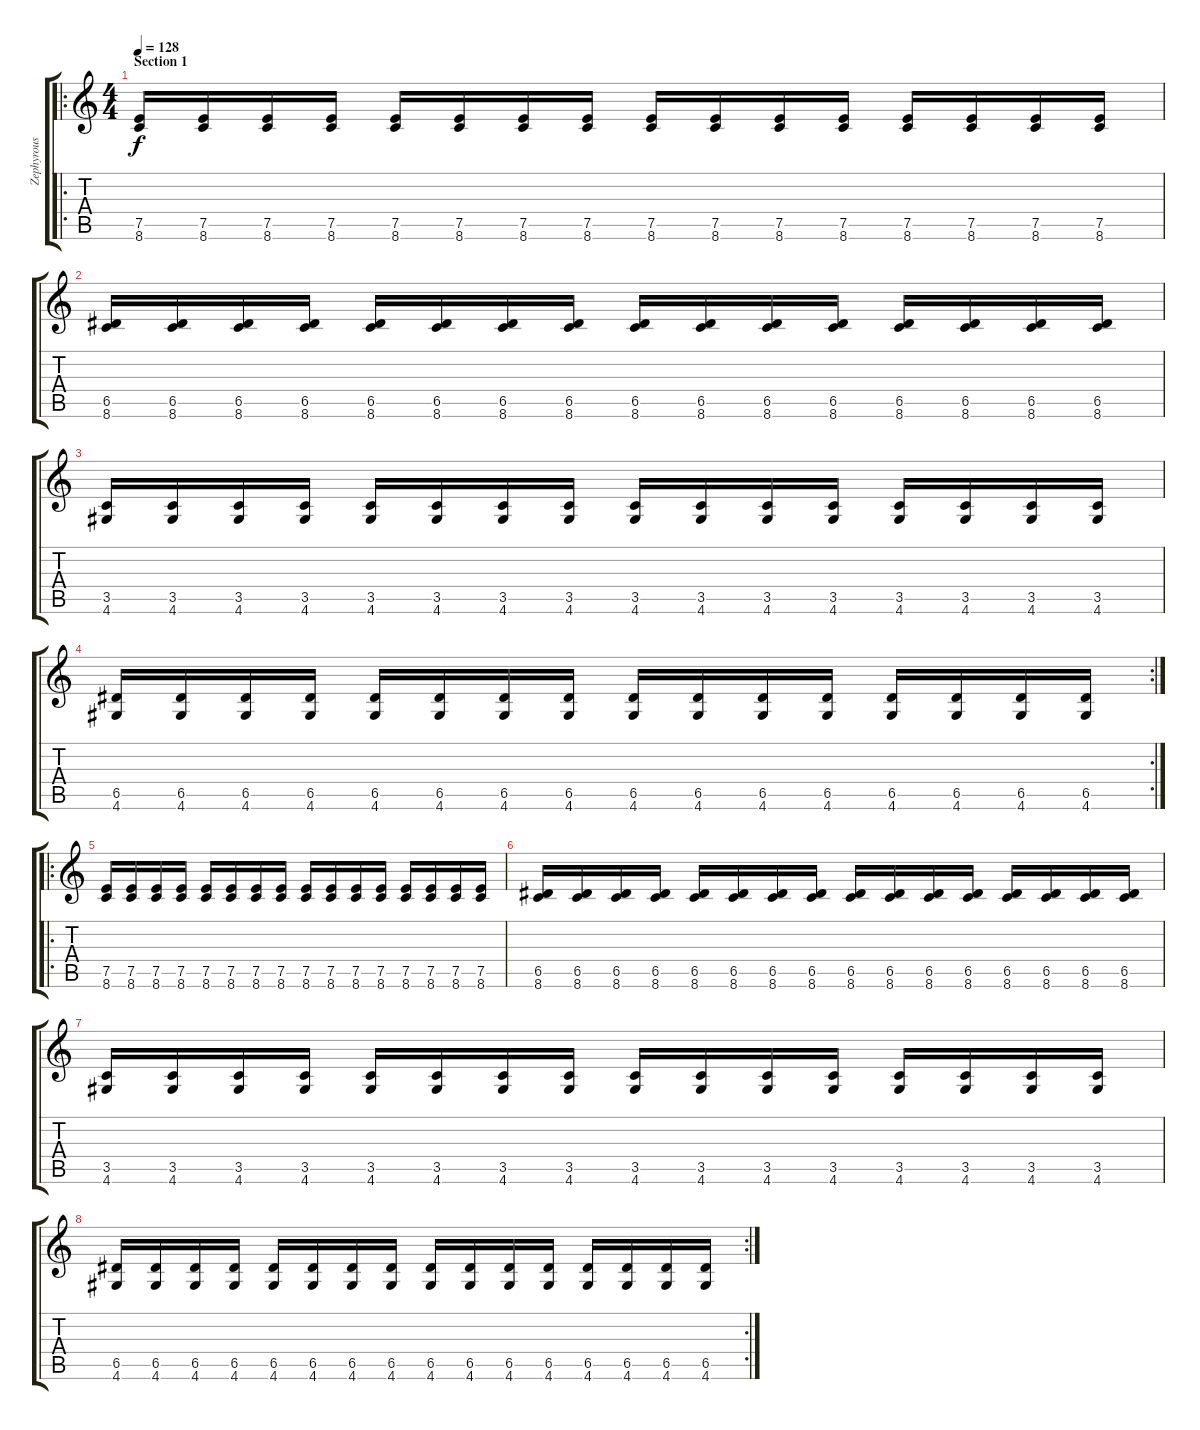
\track ("Zephyrous" "Zephyrous") {instrument overdrivenguitar}
\staff {score tabs}
\tuning (E4 B3 G3 D3 A2 E2) {hide}
\ro
\ts (4 4)
\section ("" "Section 1")
\tempo 128
\clef g2
\ks c
(7.5 8.6).16{dy f instrument overdrivenguitar} (7.5 8.6).16 (7.5 8.6).16 (7.5 8.6).16 (7.5 8.6).16 (7.5 8.6).16 (7.5 8.6).16 (7.5 8.6).16 (7.5 8.6).16 (7.5 8.6).16 (7.5 8.6).16 (7.5 8.6).16 (7.5 8.6).16 (7.5 8.6).16 (7.5 8.6).16 (7.5 8.6).16 |
(6.5 8.6).16 (6.5 8.6).16 (6.5 8.6).16 (6.5 8.6).16 (6.5 8.6).16 (6.5 8.6).16 (6.5 8.6).16 (6.5 8.6).16 (6.5 8.6).16 (6.5 8.6).16 (6.5 8.6).16 (6.5 8.6).16 (6.5 8.6).16 (6.5 8.6).16 (6.5 8.6).16 (6.5 8.6).16 |
(3.5 4.6).16 (3.5 4.6).16 (3.5 4.6).16 (3.5 4.6).16 (3.5 4.6).16 (3.5 4.6).16 (3.5 4.6).16 (3.5 4.6).16 (3.5 4.6).16 (3.5 4.6).16 (3.5 4.6).16 (3.5 4.6).16 (3.5 4.6).16 (3.5 4.6).16 (3.5 4.6).16 (3.5 4.6).16 |
\rc 2
(6.5 4.6).16 (6.5 4.6).16 (6.5 4.6).16 (6.5 4.6).16 (6.5 4.6).16 (6.5 4.6).16 (6.5 4.6).16 (6.5 4.6).16 (6.5 4.6).16 (6.5 4.6).16 (6.5 4.6).16 (6.5 4.6).16 (6.5 4.6).16 (6.5 4.6).16 (6.5 4.6).16 (6.5 4.6).16 |
\ro
(7.5 8.6).16 (7.5 8.6).16 (7.5 8.6).16 (7.5 8.6).16 (7.5 8.6).16 (7.5 8.6).16 (7.5 8.6).16 (7.5 8.6).16 (7.5 8.6).16 (7.5 8.6).16 (7.5 8.6).16 (7.5 8.6).16 (7.5 8.6).16 (7.5 8.6).16 (7.5 8.6).16 (7.5 8.6).16 |
(6.5 8.6).16 (6.5 8.6).16 (6.5 8.6).16 (6.5 8.6).16 (6.5 8.6).16 (6.5 8.6).16 (6.5 8.6).16 (6.5 8.6).16 (6.5 8.6).16 (6.5 8.6).16 (6.5 8.6).16 (6.5 8.6).16 (6.5 8.6).16 (6.5 8.6).16 (6.5 8.6).16 (6.5 8.6).16 |
(3.5 4.6).16 (3.5 4.6).16 (3.5 4.6).16 (3.5 4.6).16 (3.5 4.6).16 (3.5 4.6).16 (3.5 4.6).16 (3.5 4.6).16 (3.5 4.6).16 (3.5 4.6).16 (3.5 4.6).16 (3.5 4.6).16 (3.5 4.6).16 (3.5 4.6).16 (3.5 4.6).16 (3.5 4.6).16 |
\rc 2
(6.5 4.6).16 (6.5 4.6).16 (6.5 4.6).16 (6.5 4.6).16 (6.5 4.6).16 (6.5 4.6).16 (6.5 4.6).16 (6.5 4.6).16 (6.5 4.6).16 (6.5 4.6).16 (6.5 4.6).16 (6.5 4.6).16 (6.5 4.6).16 (6.5 4.6).16 (6.5 4.6).16 (6.5 4.6).16
